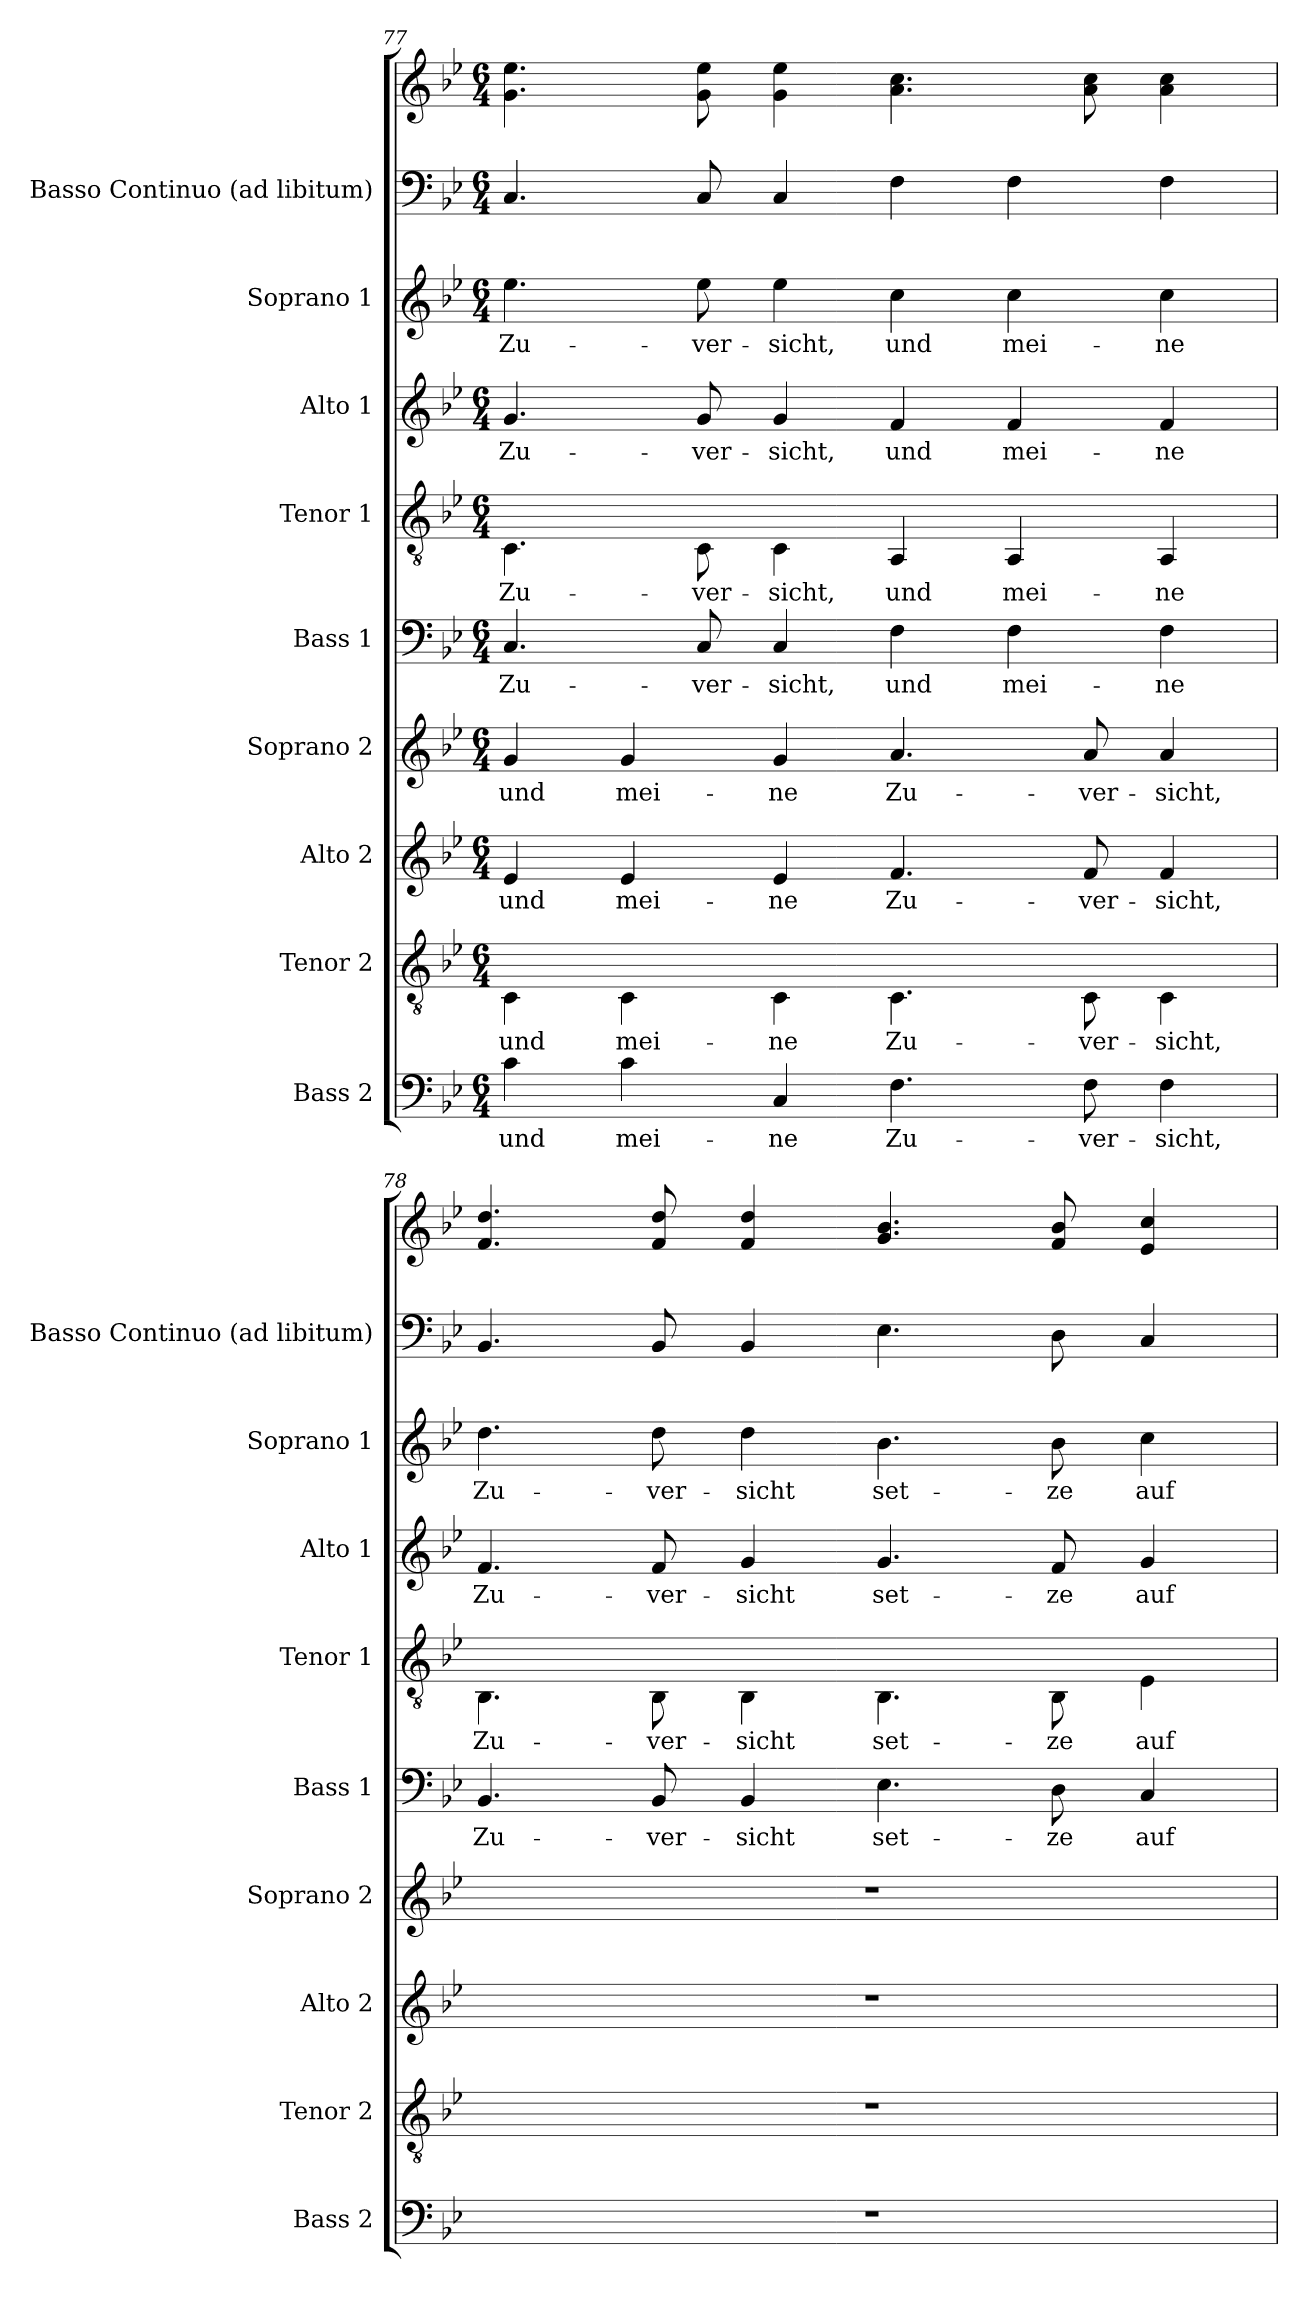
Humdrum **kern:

**kern	**text	**kern	**text	**kern	**text	**kern	**text	**kern	**text	**kern	**text	**kern	**text	**kern	**text	**kern	**kern
*part9	*part9	*part8	*part8	*part7	*part7	*part6	*part6	*part5	*part5	*part4	*part4	*part3	*part3	*part2	*part2	*part1	*part1
*staff10	*staff10	*staff9	*staff9	*staff8	*staff8	*staff7	*staff7	*staff6	*staff6	*staff5	*staff5	*staff4	*staff4	*staff3	*staff3	*staff2	*staff1
*I"Bass 2	*	*I"Tenor 2	*	*I"Alto 2	*	*I"Soprano 2	*	*I"Bass 1	*	*I"Tenor 1	*	*I"Alto 1	*	*I"Soprano 1	*	*I"Basso Continuo    (ad libitum)	*
*I'Bass 2	*	*I'Tenor 2	*	*I'Alto 2	*	*I'Soprano 2	*	*I'Bass 1	*	*I'Tenor 1	*	*I'Alto 1	*	*I'Soprano 1	*	*I'Basso Continuo    (ad libitum)	*
*clefF4	*	*clefGv2	*	*clefG2	*	*clefG2	*	*clefF4	*	*clefGv2	*	*clefG2	*	*clefG2	*	*clefF4	*clefG2
*k[b-e-]	*	*k[b-e-]	*	*k[b-e-]	*	*k[b-e-]	*	*k[b-e-]	*	*k[b-e-]	*	*k[b-e-]	*	*k[b-e-]	*	*k[b-e-]	*k[b-e-]
*B-:	*	*B-:	*	*B-:	*	*B-:	*	*B-:	*	*B-:	*	*B-:	*	*B-:	*	*B-:	*B-:
*M6/4	*	*M6/4	*	*M6/4	*	*M6/4	*	*M6/4	*	*M6/4	*	*M6/4	*	*M6/4	*	*M6/4	*M6/4
=77	=77	=77	=77	=77	=77	=77	=77	=77	=77	=77	=77	=77	=77	=77	=77	=77	=77
!	!LO:LY:b:color=#000000	!	!	!	!	!	!	!	!	!	!	!	!	!	!	!	!
!	!	!	!LO:LY:b:color=#000000	!	!	!	!	!	!	!	!	!	!	!	!	!	!
!	!	!	!	!	!LO:LY:b:color=#000000	!	!	!	!	!	!	!	!	!	!	!	!
!	!	!	!	!	!	!	!LO:LY:b:color=#000000	!	!	!	!	!	!	!	!	!	!
!	!	!	!	!	!	!	!	!	!LO:LY:b:color=#000000	!	!	!	!	!	!	!	!
!	!	!	!	!	!	!	!	!	!	!	!LO:LY:b:color=#000000	!	!	!	!	!	!
!	!	!	!	!	!	!	!	!	!	!	!	!	!LO:LY:b:color=#000000	!	!	!	!
!	!	!	!	!	!	!	!	!	!	!	!	!	!	!	!LO:LY:b:color=#000000	!	!
4ci\	und	4Ci\	und	4e-i/	und	4gi/	und	4.Ci/	Zu-	4.Ci\	Zu-	4.gi/	Zu-	4.ee-i\	Zu-	4.Ci/	4.gi\ 4.ee-i
!	!LO:LY:b:color=#000000	!	!	!	!	!	!	!	!	!	!	!	!	!	!	!	!
!	!	!	!LO:LY:b:color=#000000	!	!	!	!	!	!	!	!	!	!	!	!	!	!
!	!	!	!	!	!LO:LY:b:color=#000000	!	!	!	!	!	!	!	!	!	!	!	!
!	!	!	!	!	!	!	!LO:LY:b:color=#000000	!	!	!	!	!	!	!	!	!	!
4ci\	mei-	4Ci\	mei-	4e-i/	mei-	4gi/	mei-	.	.	.	.	.	.	.	.	.	.
!	!	!	!	!	!	!	!	!	!LO:LY:b:color=#000000	!	!	!	!	!	!	!	!
!	!	!	!	!	!	!	!	!	!	!	!LO:LY:b:color=#000000	!	!	!	!	!	!
!	!	!	!	!	!	!	!	!	!	!	!	!	!LO:LY:b:color=#000000	!	!	!	!
!	!	!	!	!	!	!	!	!	!	!	!	!	!	!	!LO:LY:b:color=#000000	!	!
.	.	.	.	.	.	.	.	8Ci/	-ver-	8Ci\	-ver-	8gi/	-ver-	8ee-i\	-ver-	8Ci/	8gi\ 8ee-i
!	!LO:LY:b:color=#000000	!	!	!	!	!	!	!	!	!	!	!	!	!	!	!	!
!	!	!	!LO:LY:b:color=#000000	!	!	!	!	!	!	!	!	!	!	!	!	!	!
!	!	!	!	!	!LO:LY:b:color=#000000	!	!	!	!	!	!	!	!	!	!	!	!
!	!	!	!	!	!	!	!LO:LY:b:color=#000000	!	!	!	!	!	!	!	!	!	!
!	!	!	!	!	!	!	!	!	!LO:LY:b:color=#000000	!	!	!	!	!	!	!	!
!	!	!	!	!	!	!	!	!	!	!	!LO:LY:b:color=#000000	!	!	!	!	!	!
!	!	!	!	!	!	!	!	!	!	!	!	!	!LO:LY:b:color=#000000	!	!	!	!
!	!	!	!	!	!	!	!	!	!	!	!	!	!	!	!LO:LY:b:color=#000000	!	!
4Ci/	-ne	4Ci\	-ne	4e-i/	-ne	4gi/	-ne	4Ci/	-sicht,	4Ci\	-sicht,	4gi/	-sicht,	4ee-i\	-sicht,	4Ci/	4gi\ 4ee-i
!	!LO:LY:b:color=#000000	!	!	!	!	!	!	!	!	!	!	!	!	!	!	!	!
!	!	!	!LO:LY:b:color=#000000	!	!	!	!	!	!	!	!	!	!	!	!	!	!
!	!	!	!	!	!LO:LY:b:color=#000000	!	!	!	!	!	!	!	!	!	!	!	!
!	!	!	!	!	!	!	!LO:LY:b:color=#000000	!	!	!	!	!	!	!	!	!	!
!	!	!	!	!	!	!	!	!	!LO:LY:b:color=#000000	!	!	!	!	!	!	!	!
!	!	!	!	!	!	!	!	!	!	!	!LO:LY:b:color=#000000	!	!	!	!	!	!
!	!	!	!	!	!	!	!	!	!	!	!	!	!LO:LY:b:color=#000000	!	!	!	!
!	!	!	!	!	!	!	!	!	!	!	!	!	!	!	!LO:LY:b:color=#000000	!	!
4.Fi\	Zu-	4.Ci\	Zu-	4.fi/	Zu-	4.ai/	Zu-	4Fi\	und	4AAi/	und	4fi/	und	4cci\	und	4Fi\	4.ai\ 4.cci
!	!	!	!	!	!	!	!	!	!LO:LY:b:color=#000000	!	!	!	!	!	!	!	!
!	!	!	!	!	!	!	!	!	!	!	!LO:LY:b:color=#000000	!	!	!	!	!	!
!	!	!	!	!	!	!	!	!	!	!	!	!	!LO:LY:b:color=#000000	!	!	!	!
!	!	!	!	!	!	!	!	!	!	!	!	!	!	!	!LO:LY:b:color=#000000	!	!
.	.	.	.	.	.	.	.	4Fi\	mei-	4AAi/	mei-	4fi/	mei-	4cci\	mei-	4Fi\	.
!	!LO:LY:b:color=#000000	!	!	!	!	!	!	!	!	!	!	!	!	!	!	!	!
!	!	!	!LO:LY:b:color=#000000	!	!	!	!	!	!	!	!	!	!	!	!	!	!
!	!	!	!	!	!LO:LY:b:color=#000000	!	!	!	!	!	!	!	!	!	!	!	!
!	!	!	!	!	!	!	!LO:LY:b:color=#000000	!	!	!	!	!	!	!	!	!	!
8Fi\	-ver-	8Ci\	-ver-	8fi/	-ver-	8ai/	-ver-	.	.	.	.	.	.	.	.	.	8ai\ 8cci
!	!LO:LY:b:color=#000000	!	!	!	!	!	!	!	!	!	!	!	!	!	!	!	!
!	!	!	!LO:LY:b:color=#000000	!	!	!	!	!	!	!	!	!	!	!	!	!	!
!	!	!	!	!	!LO:LY:b:color=#000000	!	!	!	!	!	!	!	!	!	!	!	!
!	!	!	!	!	!	!	!LO:LY:b:color=#000000	!	!	!	!	!	!	!	!	!	!
!	!	!	!	!	!	!	!	!	!LO:LY:b:color=#000000	!	!	!	!	!	!	!	!
!	!	!	!	!	!	!	!	!	!	!	!LO:LY:b:color=#000000	!	!	!	!	!	!
!	!	!	!	!	!	!	!	!	!	!	!	!	!LO:LY:b:color=#000000	!	!	!	!
!	!	!	!	!	!	!	!	!	!	!	!	!	!	!	!LO:LY:b:color=#000000	!	!
4Fi\	-sicht,	4Ci\	-sicht,	4fi/	-sicht,	4ai/	-sicht,	4Fi\	-ne	4AAi/	-ne	4fi/	-ne	4cci\	-ne	4Fi\	4ai\ 4cci
=78	=78	=78	=78	=78	=78	=78	=78	=78	=78	=78	=78	=78	=78	=78	=78	=78	=78
!LO:N:vis=1	!	!LO:N:vis=1	!	!LO:N:vis=1	!	!LO:N:vis=1	!	!	!	!	!	!	!	!	!	!	!
!	!	!	!	!	!	!	!	!	!LO:LY:b:color=#000000	!	!	!	!	!	!	!	!
!	!	!	!	!	!	!	!	!	!	!	!LO:LY:b:color=#000000	!	!	!	!	!	!
!	!	!	!	!	!	!	!	!	!	!	!	!	!LO:LY:b:color=#000000	!	!	!	!
!	!	!	!	!	!	!	!	!	!	!	!	!	!	!	!LO:LY:b:color=#000000	!	!
1.r	.	1.r	.	1.r	.	1.r	.	4.BB-i/	Zu-	4.BB-i\	Zu-	4.fi/	Zu-	4.ddi\	Zu-	4.BB-i/	4.fi/ 4.ddi
!	!	!	!	!	!	!	!	!	!LO:LY:b:color=#000000	!	!	!	!	!	!	!	!
!	!	!	!	!	!	!	!	!	!	!	!LO:LY:b:color=#000000	!	!	!	!	!	!
!	!	!	!	!	!	!	!	!	!	!	!	!	!LO:LY:b:color=#000000	!	!	!	!
!	!	!	!	!	!	!	!	!	!	!	!	!	!	!	!LO:LY:b:color=#000000	!	!
.	.	.	.	.	.	.	.	8BB-i/	-ver-	8BB-i\	-ver-	8fi/	-ver-	8ddi\	-ver-	8BB-i/	8fi/ 8ddi
!	!	!	!	!	!	!	!	!	!LO:LY:b:color=#000000	!	!	!	!	!	!	!	!
!	!	!	!	!	!	!	!	!	!	!	!LO:LY:b:color=#000000	!	!	!	!	!	!
!	!	!	!	!	!	!	!	!	!	!	!	!	!LO:LY:b:color=#000000	!	!	!	!
!	!	!	!	!	!	!	!	!	!	!	!	!	!	!	!LO:LY:b:color=#000000	!	!
.	.	.	.	.	.	.	.	4BB-i/	-sicht	4BB-i\	-sicht	4gi/	-sicht	4ddi\	-sicht	4BB-i/	4fi/ 4ddi
!	!	!	!	!	!	!	!	!	!LO:LY:b:color=#000000	!	!	!	!	!	!	!	!
!	!	!	!	!	!	!	!	!	!	!	!LO:LY:b:color=#000000	!	!	!	!	!	!
!	!	!	!	!	!	!	!	!	!	!	!	!	!LO:LY:b:color=#000000	!	!	!	!
!	!	!	!	!	!	!	!	!	!	!	!	!	!	!	!LO:LY:b:color=#000000	!	!
.	.	.	.	.	.	.	.	4.E-i\	set-	4.BB-i\	set-	4.gi/	set-	4.b-i\	set-	4.E-i\	4.gi/ 4.b-i
!	!	!	!	!	!	!	!	!	!LO:LY:b:color=#000000	!	!	!	!	!	!	!	!
!	!	!	!	!	!	!	!	!	!	!	!LO:LY:b:color=#000000	!	!	!	!	!	!
!	!	!	!	!	!	!	!	!	!	!	!	!	!LO:LY:b:color=#000000	!	!	!	!
!	!	!	!	!	!	!	!	!	!	!	!	!	!	!	!LO:LY:b:color=#000000	!	!
.	.	.	.	.	.	.	.	8Di\	-ze	8BB-i\	-ze	8fi/	-ze	8b-i\	-ze	8Di\	8fi/ 8b-i
!	!	!	!	!	!	!	!	!	!LO:LY:b:color=#000000	!	!	!	!	!	!	!	!
!	!	!	!	!	!	!	!	!	!	!	!LO:LY:b:color=#000000	!	!	!	!	!	!
!	!	!	!	!	!	!	!	!	!	!	!	!	!LO:LY:b:color=#000000	!	!	!	!
!	!	!	!	!	!	!	!	!	!	!	!	!	!	!	!LO:LY:b:color=#000000	!	!
.	.	.	.	.	.	.	.	4Ci/	auf	4E-i\	auf	4gi/	auf	4cci\	auf	4Ci/	4e-i/ 4cci
=	=	=	=	=	=	=	=	=	=	=	=	=	=	=	=	=	=
*-	*-	*-	*-	*-	*-	*-	*-	*-	*-	*-	*-	*-	*-	*-	*-	*-	*-
